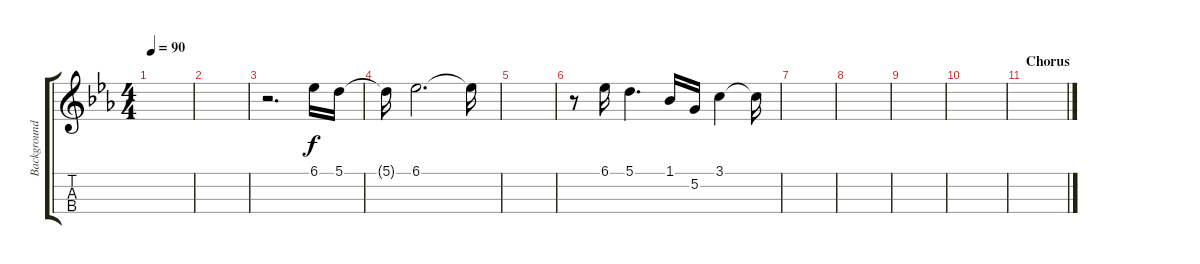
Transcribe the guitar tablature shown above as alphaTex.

\track ("Background Vocal" "Background") {instrument viola}
\staff {score tabs}
\tuning (A4 D4 G3 C3) {hide}
\ts (4 4)
\tempo 90
\clef g2
\ks cminor
|
|
r.2{d} 6.1.16 5.1.16 |
5.1{t}.16 6.1.2{d} 6.1{t}.16 |
|
r.8 6.1.16 5.1.4{d} 1.1.16 5.2.16 3.1.4 3.1{t}.16 |
|
|
|
|
\section ("" "Chorus")
